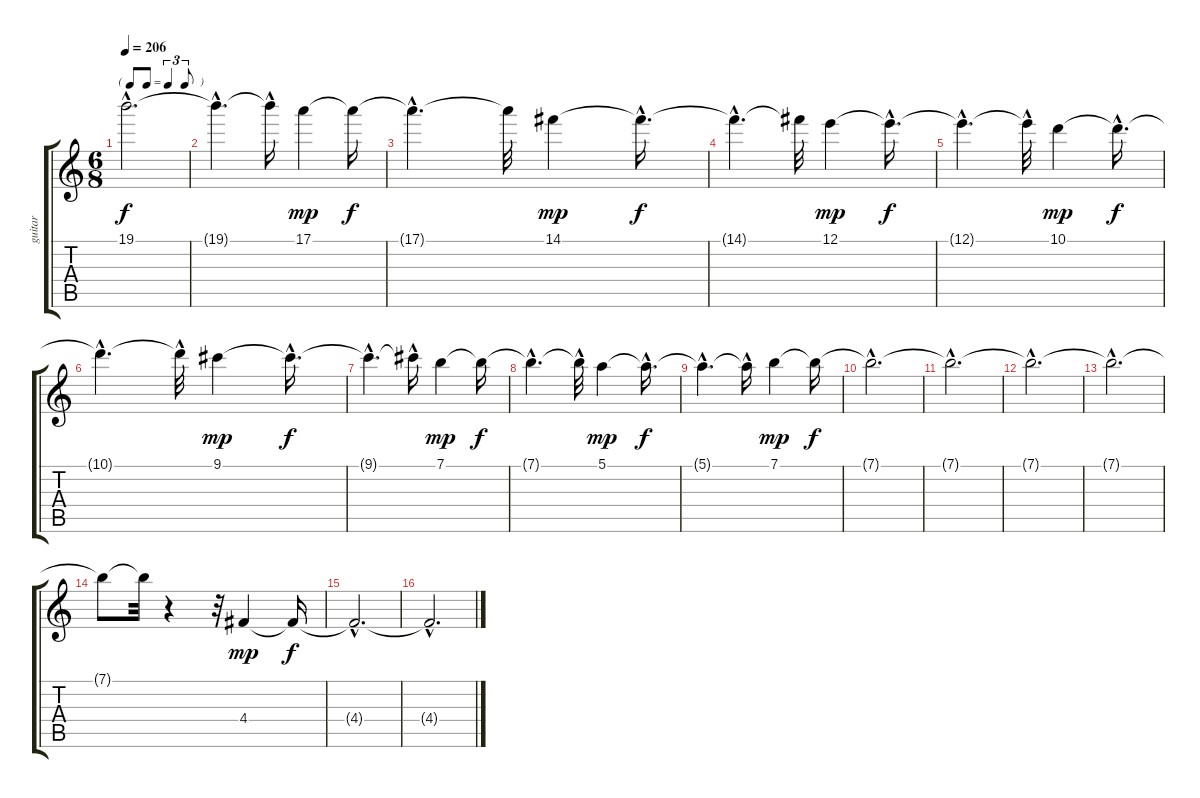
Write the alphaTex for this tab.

\track ("guitar" "guitar") {instrument distortionguitar}
\staff {score tabs}
\tuning (E4 B3 G3 D3 A2 E2) {hide}
\ts (6 8)
\tf triplet8th
\tempo 206
\clef g2
\ks c
19.1{hac t}.2{d dy f} |
19.1{hac t}.4{d} 19.1{hac t}.16 17.1.4{dy mp} 17.1{t}.16{dy f} |
17.1{hac t}.4{d} 17.1{t}.32 14.1.4{dy mp} 14.1{hac t}.16{d dy f} |
14.1{hac t}.4{d} 14.1{t}.32 12.1.4{dy mp} 12.1{hac t}.16{d dy f} |
12.1{hac t}.4{d} 12.1{hac t}.32 10.1.4{dy mp} 10.1{hac t}.16{d dy f} |
10.1{hac t}.4{d} 10.1{hac t}.32 9.1.4{dy mp} 9.1{hac t}.16{d dy f} |
9.1{hac t}.4{d} 9.1{hac t}.16 7.1.4{dy mp} 7.1{t}.16{dy f} |
7.1{hac t}.4{d} 7.1{hac t}.32 5.1.4{dy mp} 5.1{hac t}.16{d dy f} |
5.1{hac t}.4{d} 5.1{hac t}.16 7.1.4{dy mp} 7.1{t}.16{dy f} |
7.1{hac t}.2{d} |
7.1{hac t}.2{d} |
7.1{hac t}.2{d} |
7.1{hac t}.2{d} |
7.1{t}.8 7.1{t}.32 r.4 r.32 4.4.4{dy mp} 4.4{t}.16{dy f} |
4.4{hac t}.2{d} |
4.4{hac t}.2{d}
